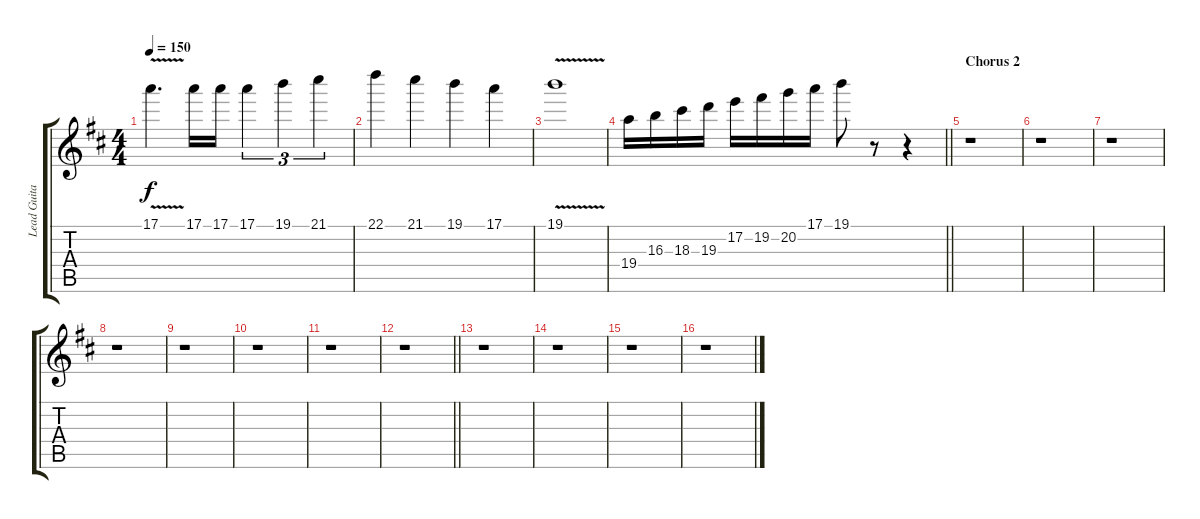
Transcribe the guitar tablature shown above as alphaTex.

\track ("Lead Guitar: Mikael Bakajev" "Lead Guita") {instrument overdrivenguitar}
\staff {score tabs}
\tuning (E4 B3 G3 D3 A2 E2) {hide}
\ts (4 4)
\tempo 150
\clef g2
\ks d
17.1{v}.4{d dy f} 17.1.16 17.1.16 17.1.4{tu (3 2)} 19.1.4{tu (3 2)} 21.1.4{tu (3 2)} |
22.1.4 21.1.4 19.1.4 17.1.4 |
19.1{v}.1 |
\barLineRight lightlight
19.4.16 16.3.16 18.3.16 19.3.16 17.2.16 19.2.16 20.2.16 17.1.16 19.1.8 r.8 r.4 |
\section ("" "Chorus 2")
r.1 |
r.1 |
r.1 |
r.1 |
r.1 |
r.1 |
r.1 |
\barLineRight lightlight
r.1 |
r.1 |
r.1 |
r.1 |
r.1
